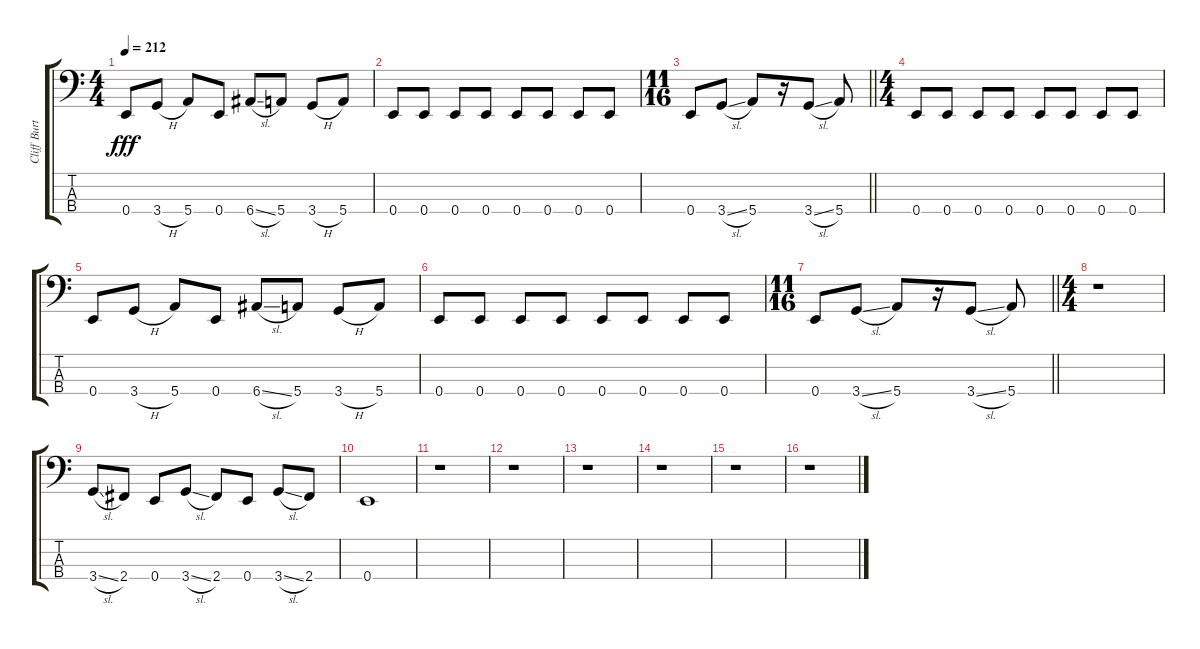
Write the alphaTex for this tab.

\track ("Cliff Burton" "Cliff Burt") {instrument electricbassfinger}
\staff {score tabs}
\tuning (G2 D2 A1 E1) {hide}
\ts (4 4)
\tempo 212
\clef f4
\ks c
0.4.8{dy fff} 3.4{h}.8 5.4.8 0.4.8 6.4{sl}.8 5.4.8 3.4{h}.8 5.4.8 |
0.4.8 0.4.8 0.4.8 0.4.8 0.4.8 0.4.8 0.4.8 0.4.8 |
\ts (11 16)
\barLineRight lightlight
0.4.8 3.4{sl}.8 5.4.8 r.16 3.4{sl}.8 5.4.8 |
\ts (4 4)
0.4.8 0.4.8 0.4.8 0.4.8 0.4.8 0.4.8 0.4.8 0.4.8 |
0.4.8 3.4{h}.8 5.4.8 0.4.8 6.4{sl}.8 5.4.8 3.4{h}.8 5.4.8 |
0.4.8 0.4.8 0.4.8 0.4.8 0.4.8 0.4.8 0.4.8 0.4.8 |
\ts (11 16)
\barLineRight lightlight
0.4.8 3.4{sl}.8 5.4.8 r.16 3.4{sl}.8 5.4.8 |
\ts (4 4)
r.1 |
3.4{sl}.8 2.4.8 0.4.8 3.4{sl}.8 2.4.8 0.4.8 3.4{sl}.8 2.4.8 |
0.4.1 |
r.1 |
r.1 |
r.1 |
r.1 |
r.1 |
r.1
